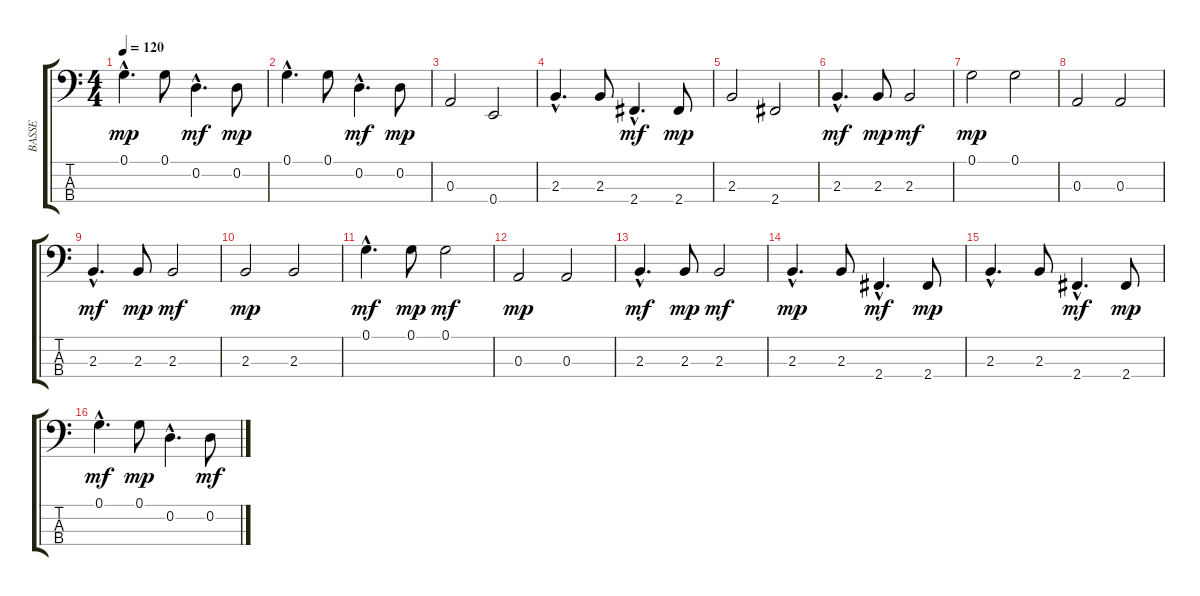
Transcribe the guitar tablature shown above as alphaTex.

\track ("BASSE" "BASSE") {instrument fretlessbass}
\staff {score tabs}
\tuning (G2 D2 A1 E1) {hide}
\ts (4 4)
\tempo 120
\clef f4
\ks c
0.1{hac}.4{d dy mp} 0.1.8 0.2{hac}.4{d dy mf} 0.2.8{dy mp} |
0.1{hac}.4{d} 0.1.8 0.2{hac}.4{d dy mf} 0.2.8{dy mp} |
0.3.2 0.4.2 |
2.3{hac}.4{d} 2.3.8 2.4{hac}.4{d dy mf} 2.4.8{dy mp} |
2.3.2 2.4.2 |
2.3{hac}.4{d dy mf} 2.3.8{dy mp} 2.3.2{dy mf} |
0.1.2{dy mp} 0.1.2 |
0.3.2 0.3.2 |
2.3{hac}.4{d dy mf} 2.3.8{dy mp} 2.3.2{dy mf} |
2.3.2{dy mp} 2.3.2 |
0.1{hac}.4{d dy mf} 0.1.8{dy mp} 0.1.2{dy mf} |
0.3.2{dy mp} 0.3.2 |
2.3{hac}.4{d dy mf} 2.3.8{dy mp} 2.3.2{dy mf} |
2.3{hac}.4{d dy mp} 2.3.8 2.4{hac}.4{d dy mf} 2.4.8{dy mp} |
2.3{hac}.4{d} 2.3.8 2.4{hac}.4{d dy mf} 2.4.8{dy mp} |
0.1{hac}.4{d dy mf} 0.1.8{dy mp} 0.2{hac}.4{d} 0.2.8{dy mf}
